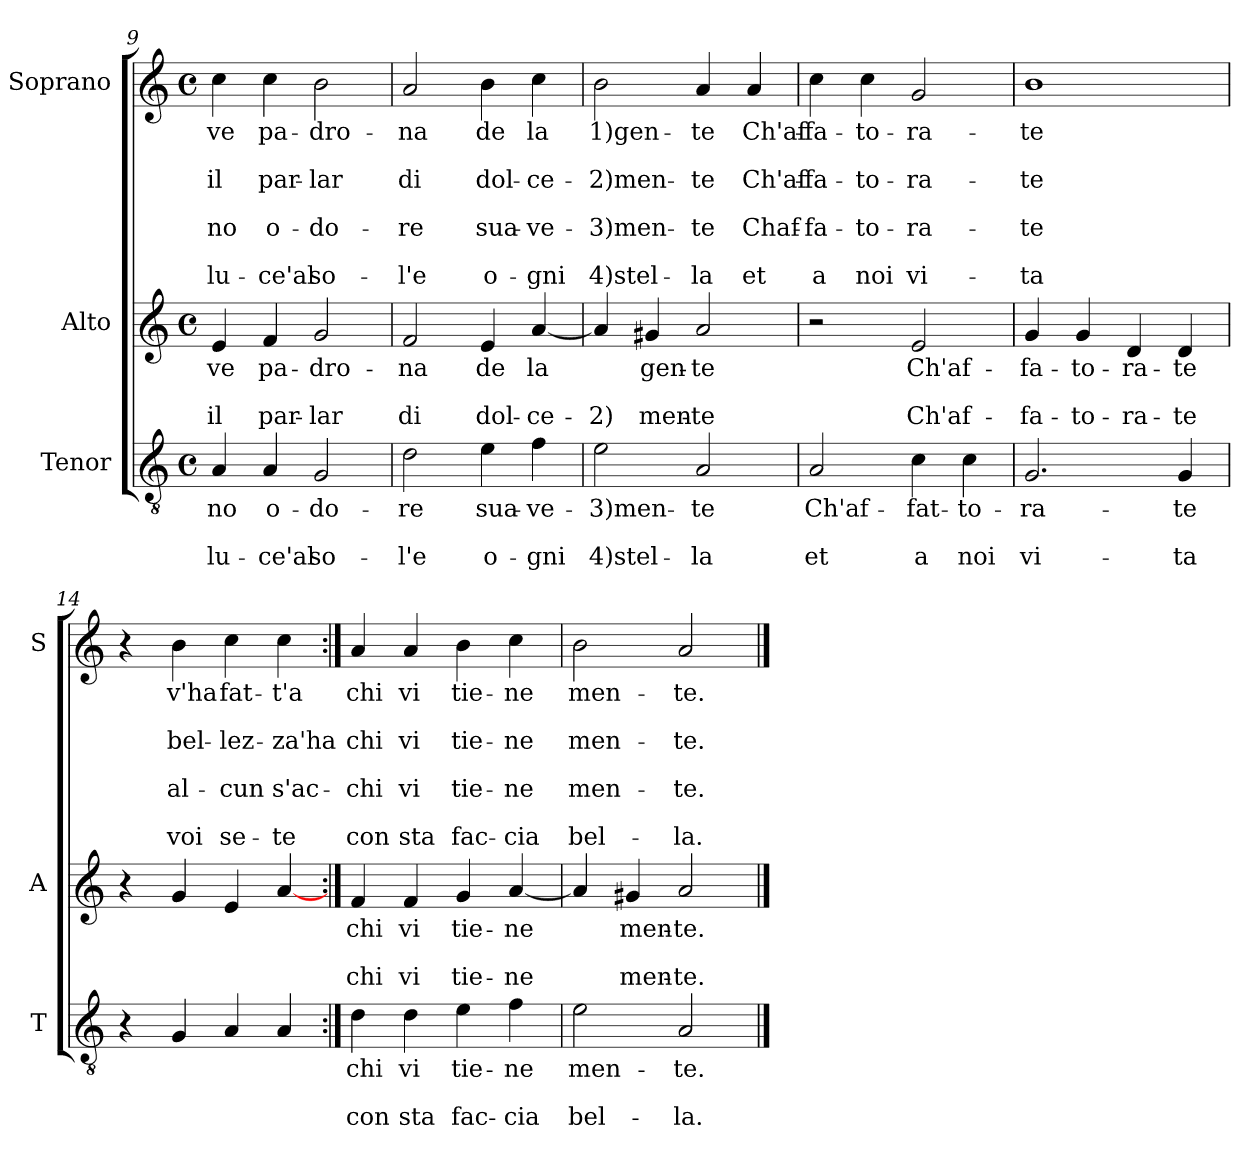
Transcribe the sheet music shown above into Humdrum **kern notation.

**kern	**text	**text	**text	**kern	**text	**text	**text	**kern	**text	**text	**text	**text	**text	**text	**text
*part3	*part3	*part3	*part3	*part2	*part2	*part2	*part2	*part1	*part1	*part1	*part1	*part1	*part1	*part1	*part1
*staff3	*staff3	*staff3	*staff3	*staff2	*staff2	*staff2	*staff2	*staff1	*staff1	*staff1	*staff1	*staff1	*staff1	*staff1	*staff1
*I"Tenor	*	*	*	*I"Alto	*	*	*	*I"Soprano	*	*	*	*	*	*	*
*I'T	*	*	*	*I'A	*	*	*	*I'S	*	*	*	*	*	*	*
*clefGv2	*	*	*	*clefG2	*	*	*	*clefG2	*	*	*	*	*	*	*
*k[]	*	*	*	*k[]	*	*	*	*k[]	*	*	*	*	*	*	*
*C:	*	*	*	*C:	*	*	*	*C:	*	*	*	*	*	*	*
*M4/4	*	*	*	*M4/4	*	*	*	*M4/4	*	*	*	*	*	*	*
*met(c)	*	*	*	*met(c)	*	*	*	*met(c)	*	*	*	*	*	*	*
=9	=9	=9	=9	=9	=9	=9	=9	=9	=9	=9	=9	=9	=9	=9	=9
!	!LO:LY:b	!	!LO:LY:b	!	!LO:LY:b	!	!LO:LY:b	!	!LO:LY:b	!	!LO:LY:b	!	!LO:LY:b	!	!LO:LY:b
4A/	-no	.	lu-	4e/	-ve	.	il	4cc\	-ve	.	il	.	-no	.	lu-
!	!LO:LY:b	!	!LO:LY:b	!	!LO:LY:b	!	!LO:LY:b	!	!LO:LY:b	!	!LO:LY:b	!	!LO:LY:b	!	!LO:LY:b
4A/	o-	.	-ce'al	4f/	pa-	.	par-	4cc\	pa-	.	par-	.	o-	.	-ce'al
!	!LO:LY:b	!	!LO:LY:b	!	!LO:LY:b	!	!LO:LY:b	!	!LO:LY:b	!	!LO:LY:b	!	!LO:LY:b	!	!LO:LY:b
2G/	-do-	.	so-	2g/	-dro-	.	-lar	2b\	-dro-	.	-lar	.	-do-	.	so-
=10	=10	=10	=10	=10	=10	=10	=10	=10	=10	=10	=10	=10	=10	=10	=10
!	!LO:LY:b	!	!LO:LY:b	!	!LO:LY:b	!	!LO:LY:b	!	!LO:LY:b	!	!LO:LY:b	!	!LO:LY:b	!	!LO:LY:b
2d\	-re	.	-l'e	2f/	-na	.	di	2a/	-na	.	di	.	-re	.	-l'e
!	!LO:LY:b	!	!LO:LY:b	!	!LO:LY:b	!	!LO:LY:b	!	!LO:LY:b	!	!LO:LY:b	!	!LO:LY:b	!	!LO:LY:b
4e\	sua-	.	o-	4e/	de	.	dol-	4b\	de	.	dol-	.	sua-	.	o-
!	!LO:LY:b	!	!LO:LY:b	!	!LO:LY:b	!	!LO:LY:b	!	!LO:LY:b	!	!LO:LY:b	!	!LO:LY:b	!	!LO:LY:b
4f\	-ve-	.	-gni	[4a/	la	.	-ce-	4cc\	la	.	-ce-	.	-ve-	.	-gni
!!LO:PB:g=z
=11	=11	=11	=11	=11	=11	=11	=11	=11	=11	=11	=11	=11	=11	=11	=11
!	!LO:LY:b	!	!LO:LY:b	!	!	!	!LO:LY:b	!	!LO:LY:b	!	!LO:LY:b	!	!LO:LY:b	!	!LO:LY:b
2e\	-3)men-	.	4)stel-	4a/]	.	.	-2)	2b\	1)gen-	.	-2)men-	.	-3)men-	.	4)stel-
!	!	!	!	!	!LO:LY:b	!	!LO:LY:b	!	!	!	!	!	!	!	!
.	.	.	.	4g#X/	gen-	.	men-	.	.	.	.	.	.	.	.
!	!LO:LY:b	!	!LO:LY:b	!	!LO:LY:b	!	!LO:LY:b	!	!LO:LY:b	!	!LO:LY:b	!	!LO:LY:b	!	!LO:LY:b
2A/	-te	.	-la	2a/	-te	.	-te	4a/	-te	.	-te	.	-te	.	-la
!	!	!	!	!	!	!	!	!	!LO:LY:b	!	!LO:LY:b	!	!LO:LY:b	!	!LO:LY:b
.	.	.	.	.	.	.	.	4a/	Ch'af-	.	Ch'af-	.	Chaf-	.	et
=12	=12	=12	=12	=12	=12	=12	=12	=12	=12	=12	=12	=12	=12	=12	=12
!	!LO:LY:b	!	!LO:LY:b	!	!	!	!	!	!LO:LY:b	!	!LO:LY:b	!	!LO:LY:b	!	!LO:LY:b
2A/	Ch'af-	.	et	2r	.	.	.	4cc\	-fa-	.	-fa-	.	-fa-	.	a
!	!	!	!	!	!	!	!	!	!LO:LY:b	!	!LO:LY:b	!	!LO:LY:b	!	!LO:LY:b
.	.	.	.	.	.	.	.	4cc\	-to-	.	-to-	.	-to-	.	noi
!	!LO:LY:b	!	!LO:LY:b	!	!LO:LY:b	!	!LO:LY:b	!	!LO:LY:b	!	!LO:LY:b	!	!LO:LY:b	!	!LO:LY:b
4c\	-fat-	.	a	2e/	Ch'af-	.	Ch'af-	2g/	-ra-	.	-ra-	.	-ra-	.	vi-
!	!LO:LY:b	!	!LO:LY:b	!	!	!	!	!	!	!	!	!	!	!	!
4c\	-to-	.	noi	.	.	.	.	.	.	.	.	.	.	.	.
=13	=13	=13	=13	=13	=13	=13	=13	=13	=13	=13	=13	=13	=13	=13	=13
!	!LO:LY:b	!	!LO:LY:b	!	!LO:LY:b	!	!LO:LY:b	!	!LO:LY:b	!	!LO:LY:b	!	!LO:LY:b	!	!LO:LY:b
2.G/	-ra-	.	vi-	4g/	-fa-	.	-fa-	1b	-te	.	-te	.	-te	.	-ta
!	!	!	!	!	!LO:LY:b	!	!LO:LY:b	!	!	!	!	!	!	!	!
.	.	.	.	4g/	-to-	.	-to-	.	.	.	.	.	.	.	.
!	!	!	!	!	!LO:LY:b	!	!LO:LY:b	!	!	!	!	!	!	!	!
.	.	.	.	4d/	-ra-	.	-ra-	.	.	.	.	.	.	.	.
!	!LO:LY:b	!	!LO:LY:b	!	!LO:LY:b	!	!LO:LY:b	!	!	!	!	!	!	!	!
4G/	-te	.	-ta	4d/	-te	.	-te	.	.	.	.	.	.	.	.
=14	=14	=14	=14	=14	=14	=14	=14	=14	=14	=14	=14	=14	=14	=14	=14
4r	.	.	.	4r	.	.	.	4r	.	.	.	.	.	.	.
!	!	!	!	!	!	!	!	!	!LO:LY:b	!	!LO:LY:b	!	!LO:LY:b	!	!LO:LY:b
4G/	.	.	.	4g/	.	.	.	4b\	v'ha	.	bel-	.	al-	.	voi
!	!	!	!	!	!	!	!	!	!LO:LY:b	!	!LO:LY:b	!	!LO:LY:b	!	!LO:LY:b
4A/	.	.	.	4e/	.	.	.	4cc\	fat-	.	-lez-	.	-cun	.	se-
!	!	!	!	!	!	!	!	!	!LO:LY:b	!	!LO:LY:b	!	!LO:LY:b	!	!LO:LY:b
4A/	.	.	.	[4a/	.	.	.	4cc\	-t'a	.	-za'ha	.	s'ac-	.	-te
=15:|!	=15:|!	=15:|!	=15:|!	=15:|!	=15:|!	=15:|!	=15:|!	=15:|!	=15:|!	=15:|!	=15:|!	=15:|!	=15:|!	=15:|!	=15:|!
!	!LO:LY:b	!	!LO:LY:b	!	!LO:LY:b	!	!LO:LY:b	!	!LO:LY:b	!	!LO:LY:b	!	!LO:LY:b	!	!LO:LY:b
4d\	chi	.	con	4f/	chi	.	chi	4a/	chi	.	chi	.	-chi	.	con
!	!LO:LY:b	!	!LO:LY:b	!	!LO:LY:b	!	!LO:LY:b	!	!LO:LY:b	!	!LO:LY:b	!	!LO:LY:b	!	!LO:LY:b
4d\	vi	.	sta	4f/	vi	.	vi	4a/	vi	.	vi	.	vi	.	sta
!	!LO:LY:b	!	!LO:LY:b	!	!LO:LY:b	!	!LO:LY:b	!	!LO:LY:b	!	!LO:LY:b	!	!LO:LY:b	!	!LO:LY:b
4e\	tie-	.	fac-	4g/	tie-	.	tie-	4b\	tie-	.	tie-	.	tie-	.	fac-
!	!LO:LY:b	!	!LO:LY:b	!	!LO:LY:b	!	!LO:LY:b	!	!LO:LY:b	!	!LO:LY:b	!	!LO:LY:b	!	!LO:LY:b
4f\	-ne	.	-cia	[4a/	-ne	.	-ne	4cc\	-ne	.	-ne	.	-ne	.	-cia
=16	=16	=16	=16	=16	=16	=16	=16	=16	=16	=16	=16	=16	=16	=16	=16
!	!LO:LY:b	!	!LO:LY:b	!	!	!	!	!	!LO:LY:b	!	!LO:LY:b	!	!LO:LY:b	!	!LO:LY:b
2e\	men-	.	bel-	4a/]	.	.	.	2b\	men-	.	men-	.	men-	.	bel-
!	!	!	!	!	!LO:LY:b	!	!LO:LY:b	!	!	!	!	!	!	!	!
.	.	.	.	4g#X/	men-	.	men-	.	.	.	.	.	.	.	.
!	!LO:LY:b	!	!LO:LY:b	!	!LO:LY:b	!	!LO:LY:b	!	!LO:LY:b	!	!LO:LY:b	!	!LO:LY:b	!	!LO:LY:b
2A/	-te.	.	-la.	2a/	-te.	.	-te.	2a/	-te.	.	-te.	.	-te.	.	-la.
==	==	==	==	==	==	==	==	==	==	==	==	==	==	==	==
*-	*-	*-	*-	*-	*-	*-	*-	*-	*-	*-	*-	*-	*-	*-	*-
